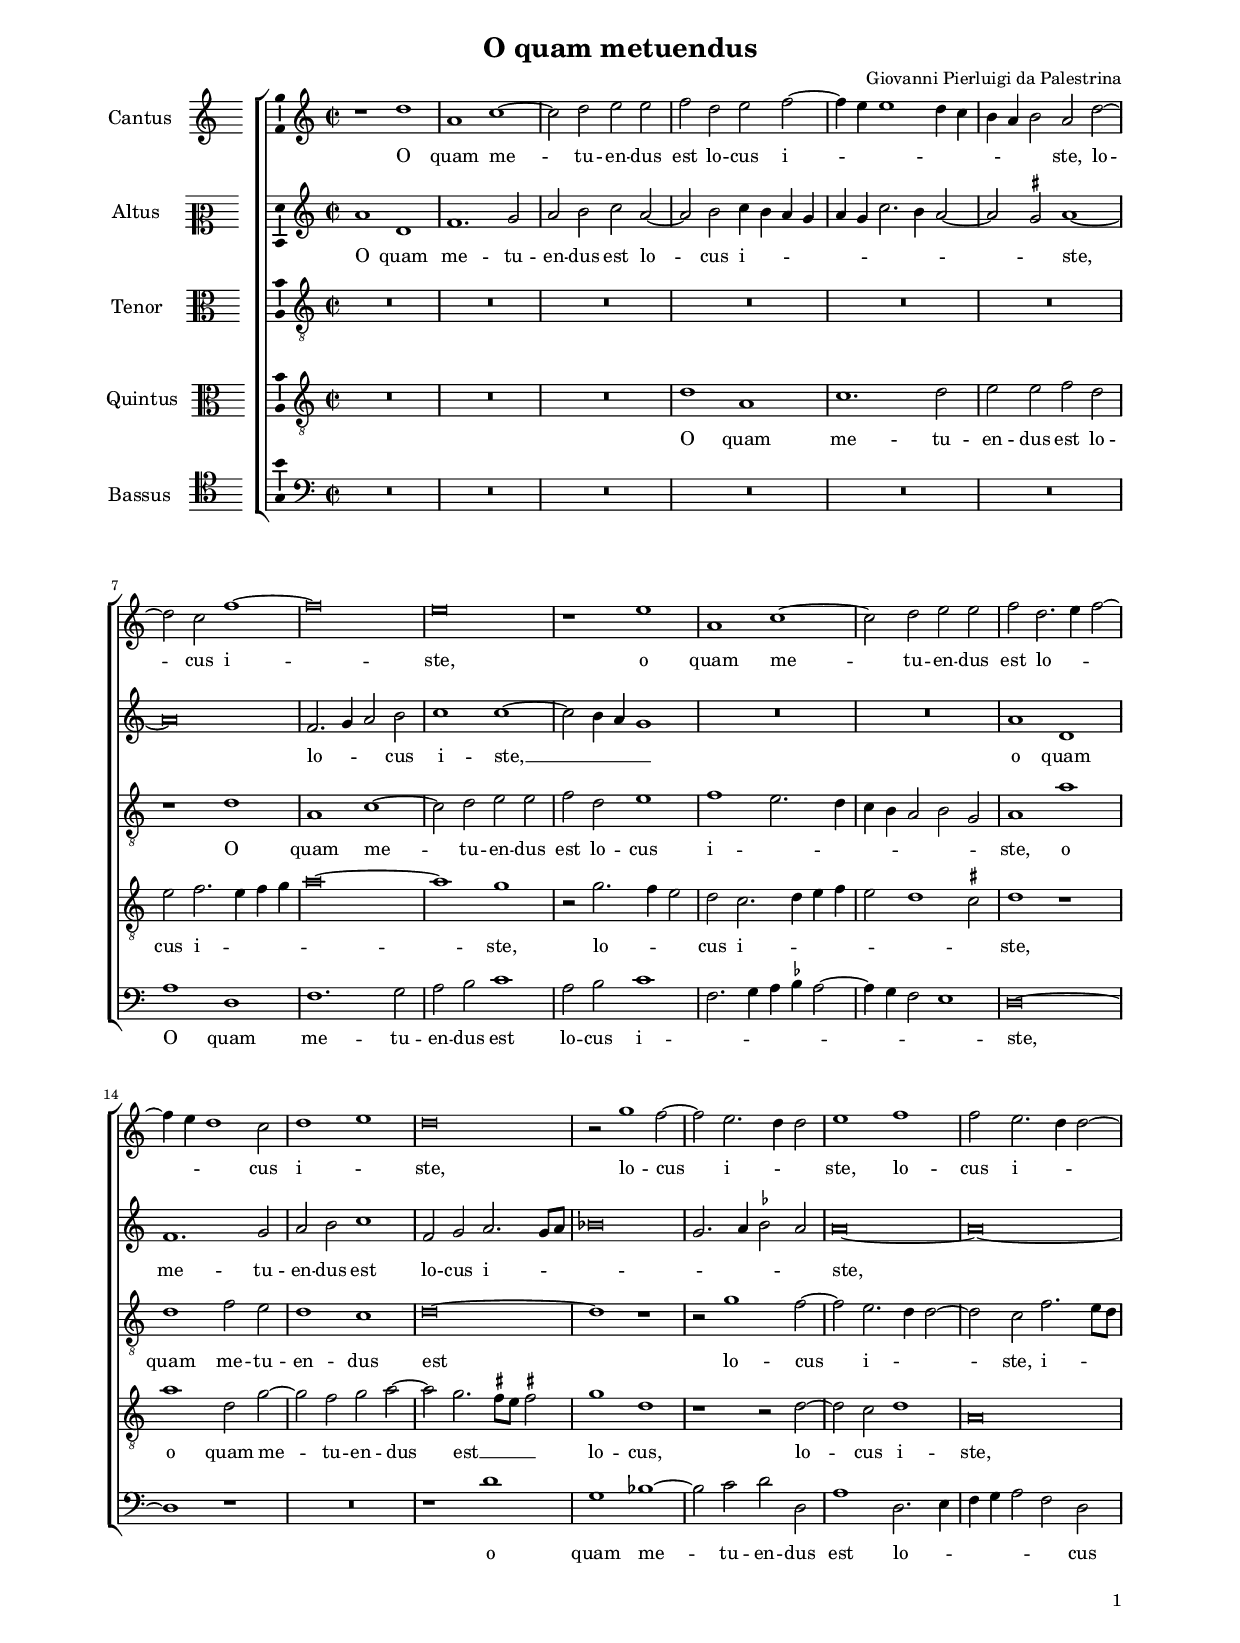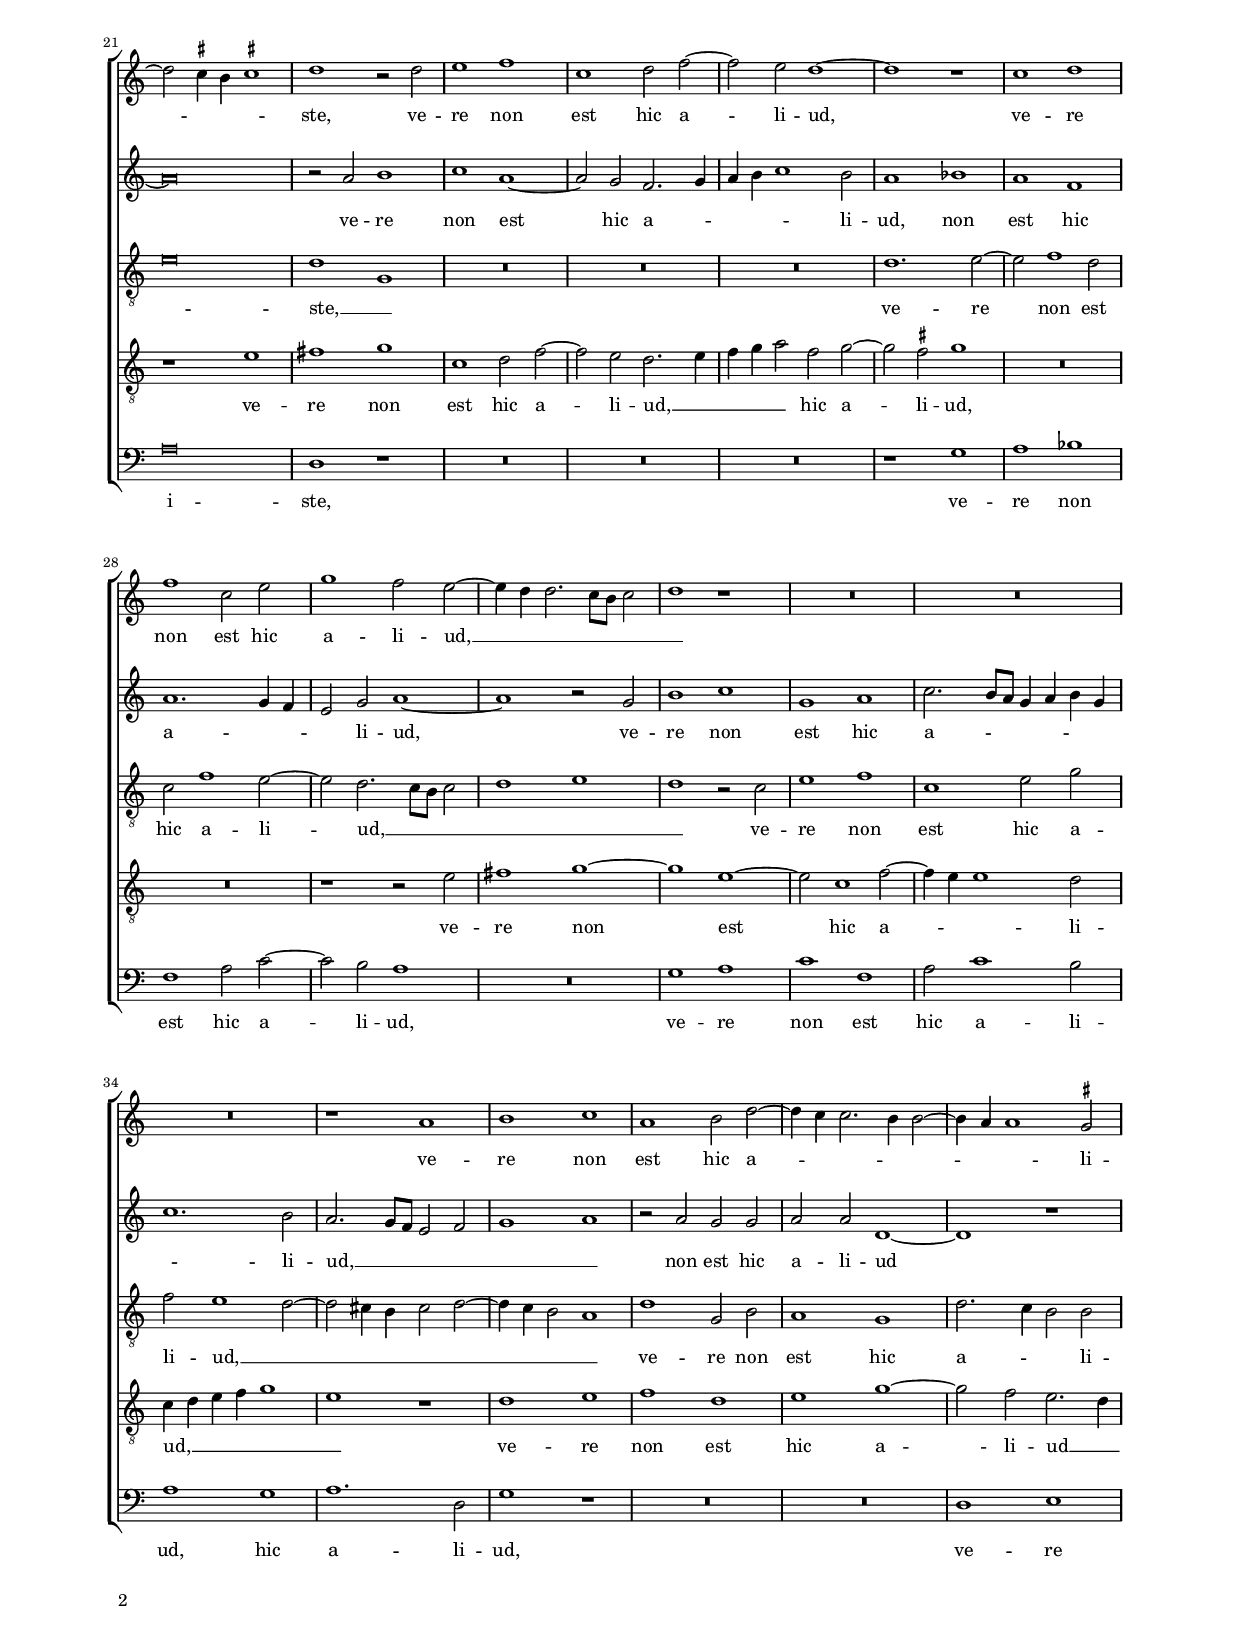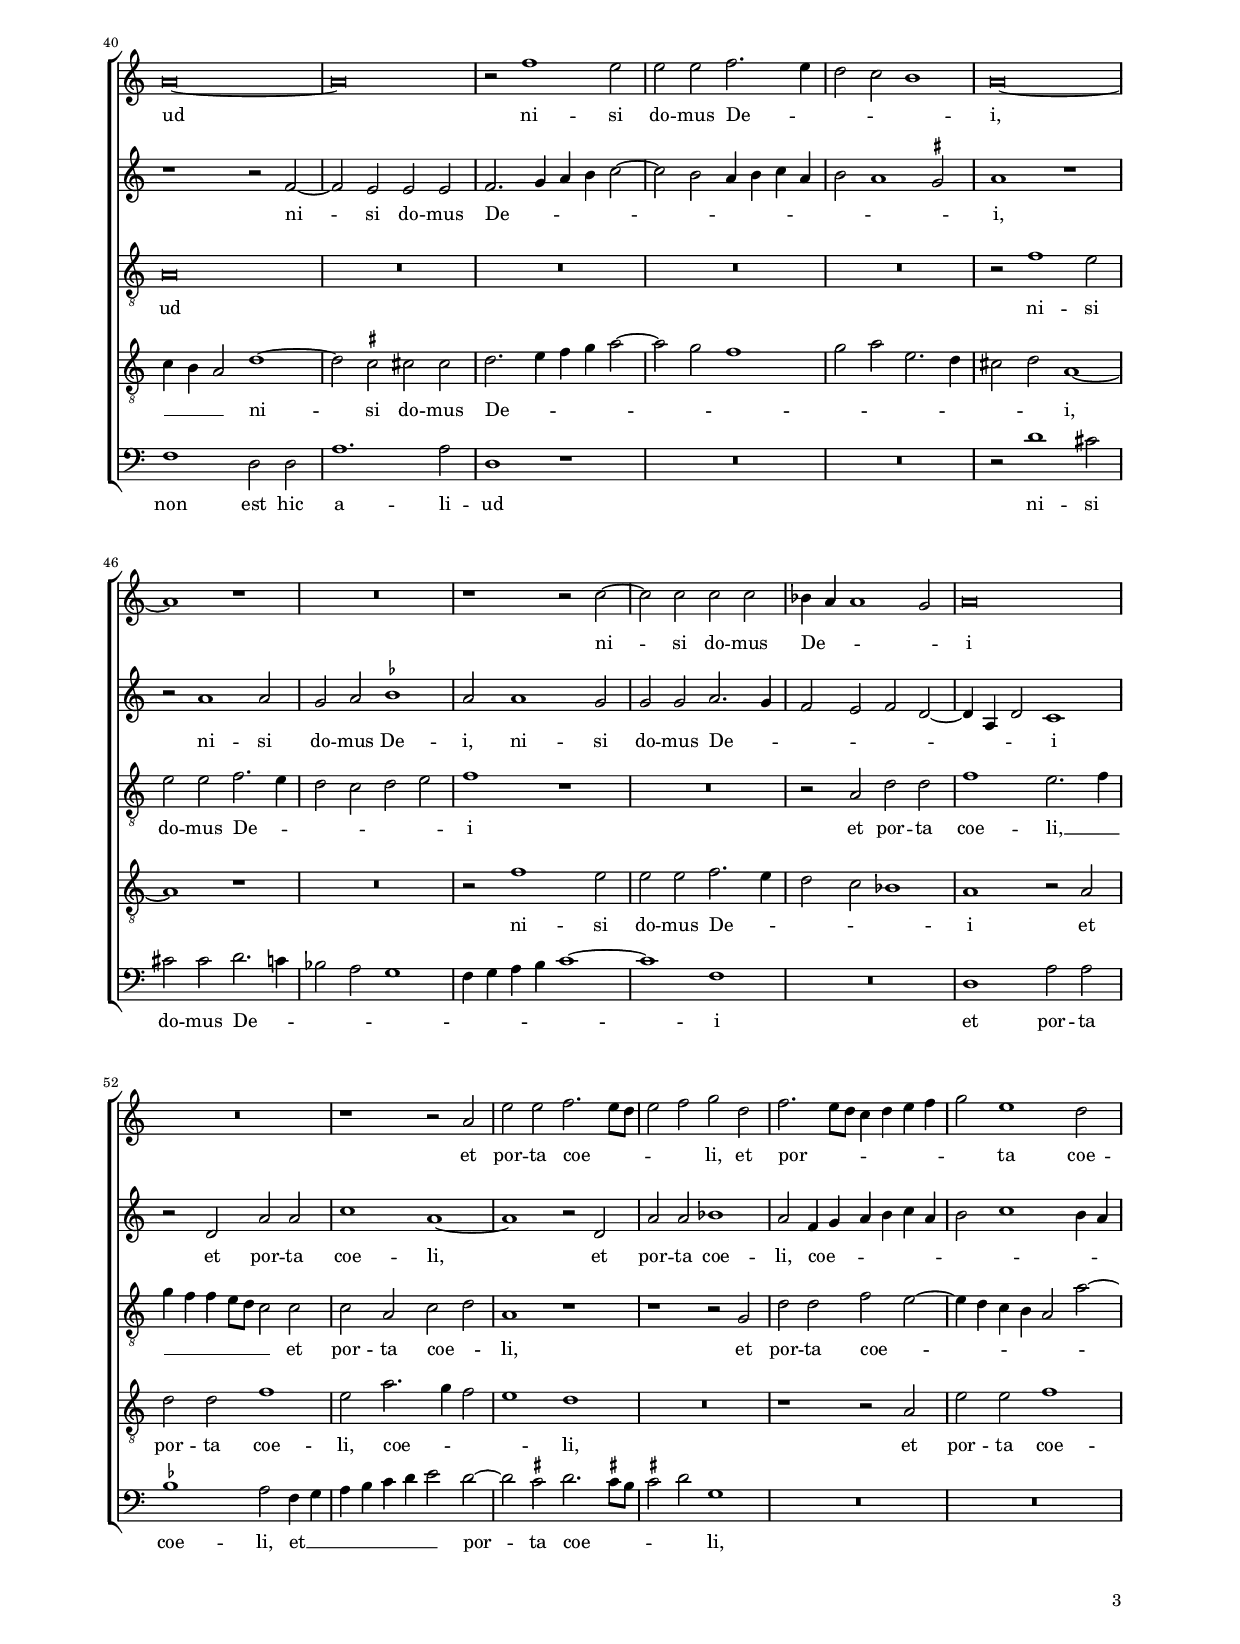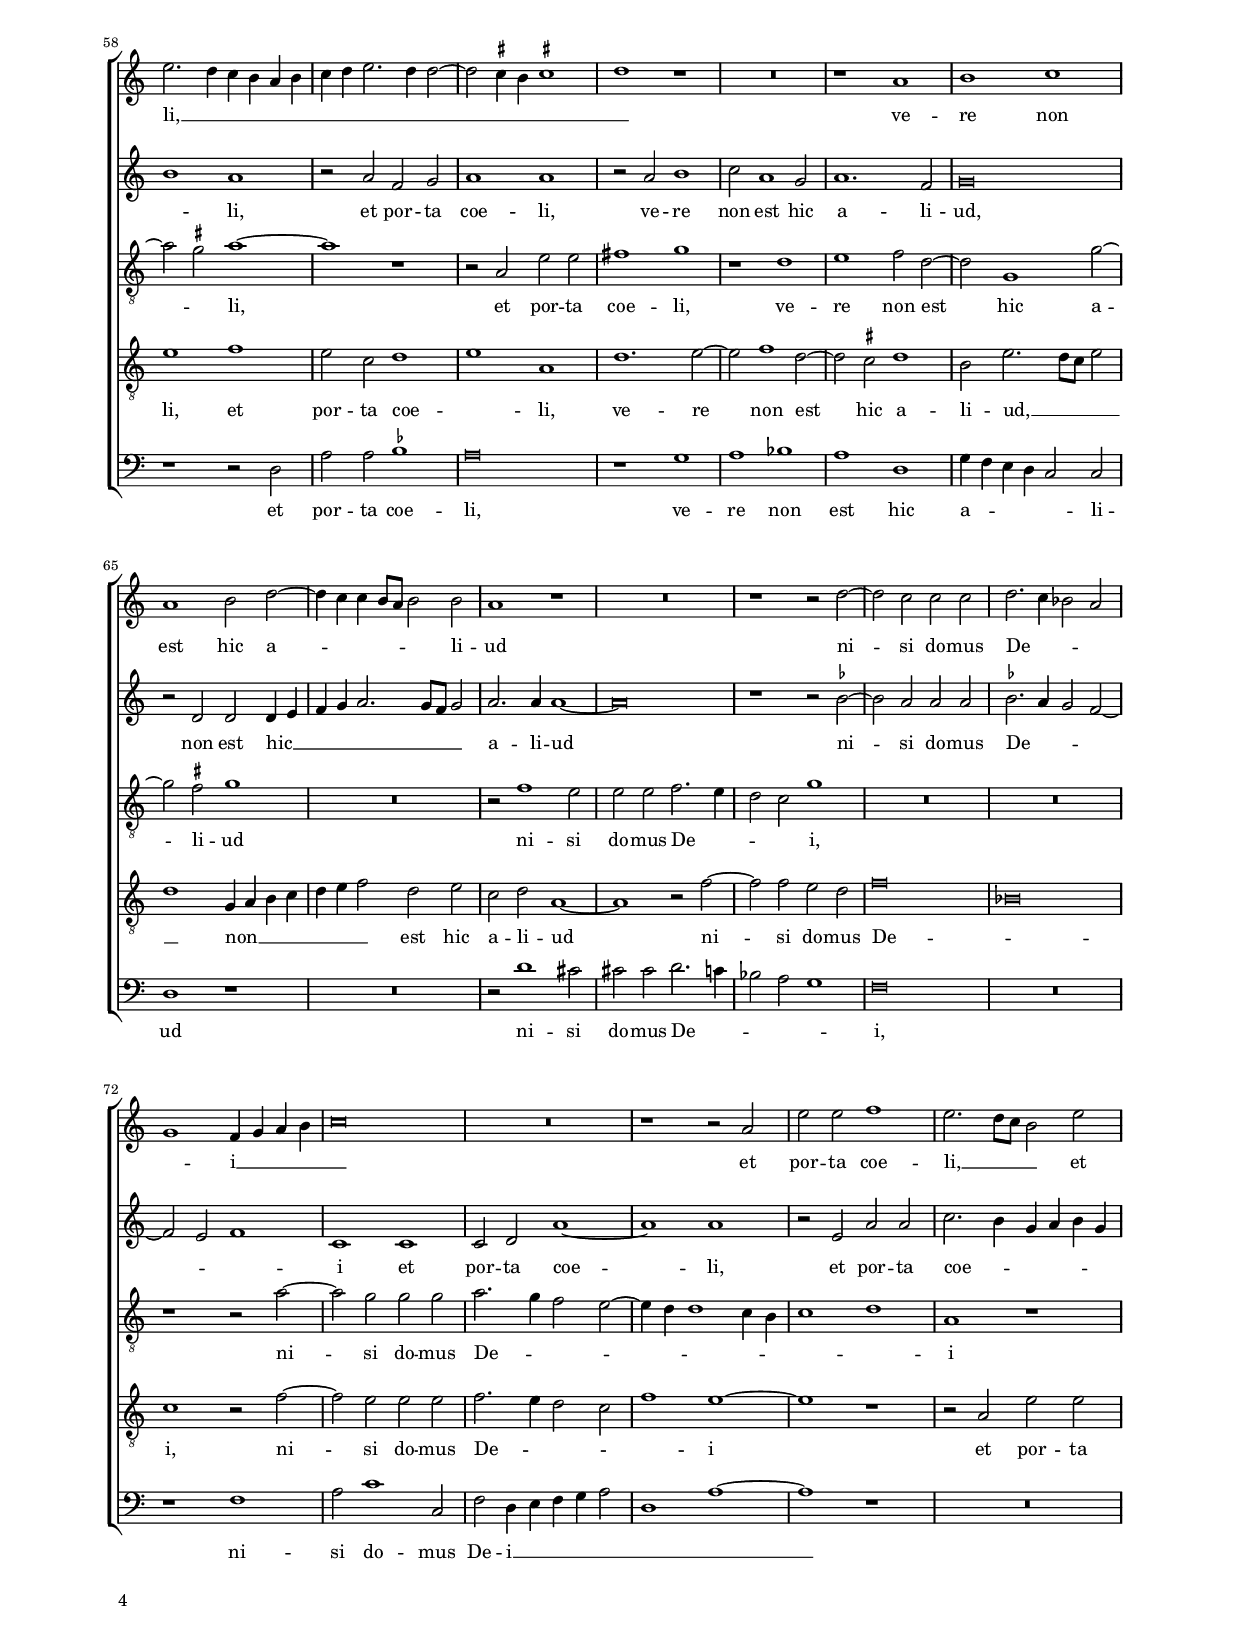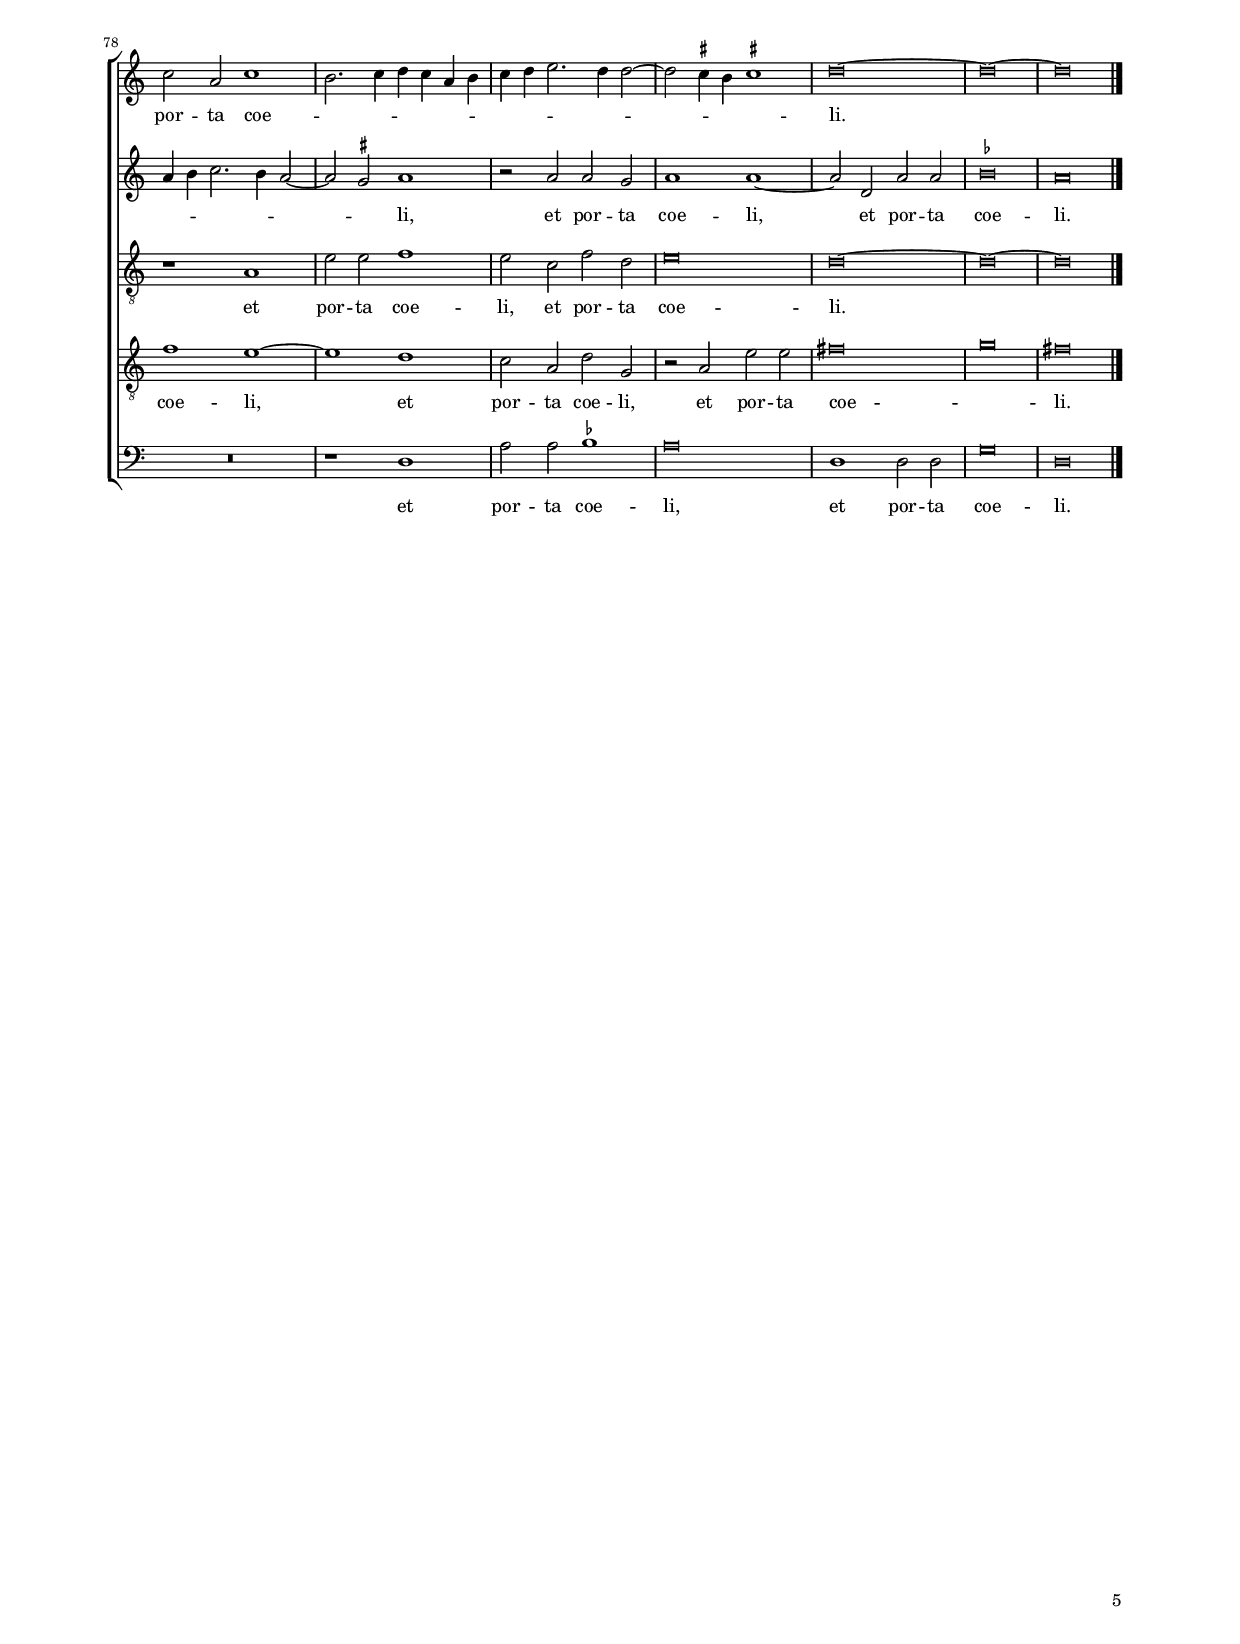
\header
{
  title="O quam metuendus"
  composer="Giovanni Pierluigi da Palestrina"
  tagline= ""
}

\version "2.24.2"
\include "deutsch.ly"
#(set-global-staff-size 15)
% #(set-default-paper-size "letter")
#(ly:set-option 'point-and-click #f)


\paper
	{
	top-margin = 1.8 \cm
	bottom-margin = 1.2 \cm
	left-margin = 2 \cm
	right-margin = 2 \cm
	ragged-bottom = ##f
	ragged-last-bottom = ##t
	print-page-number = ##f
	system-system-spacing = #'((basic-distance . 16) (minimum-distance . 14) (padding . 5) (strechability . 150))
	oddFooterMarkup=\markup   \fill-line { "" \fromproperty #'page:page-number-string }
	evenFooterMarkup=\markup  \fill-line { \fromproperty #'page:page-number-string "" }
	last-bottom-spacing = #'((basic-distance . 12) (minimum-distance . 7) (padding . 4))
%	systems-per-page = 3
%	page-count = 3
%	min-systems-per-page = 3
	markup-system-spacing = #'(basic-distance . 12)
%	print-all-headers = ##t
%	print-first-page-number = ##t
%	first-page-number = 1
	}

	
global = {
	\key c \major
	\time 2/2 \set Score.measureLength = #(ly:make-moment 2/1)
	\skip 1*2*84 \bar "|."
	}

	ficta = { \once \set suggestAccidentals = ##t }

	forget = #(define-music-function (music) (ly:music?) #{
		\accidentalStyle forget
		$music
		\accidentalStyle default
		#})



incipitcantus = \markup { \score {
	{
	\set Staff.instrumentName = \markup { \fontsize #1 "Cantus" }
	\key c \major
	\clef violin
	s4 \bar ""
	}
	\layout  {
	raggedright = ##t
	indent = 1.6 \cm
	line-width = 2.5\cm
	\context { \Staff \remove Time_signature_engraver }
	\override Staff.Clef.Y-extent = #'(0 . 0)
	}} \hspace #1 }

	 
incipitaltus = \markup { \score {
	{
	\set Staff.instrumentName = \markup { \fontsize #1 "Altus" }
	\key c \major
	\clef mezzosoprano
	s4 \bar ""
	}
	\layout  {
	raggedright = ##t
	indent = 1.6 \cm
	line-width = 2.5\cm
	\context { \Staff \remove Time_signature_engraver }
	\override Staff.Clef.Y-extent = #'(0 . 0)
	}} \hspace #1 }


incipittenor = \markup { \score {
	{
	\set Staff.instrumentName = \markup { \fontsize #1 "Tenor" }
	\key c \major
	\clef alto
	s4 \bar ""
	}
	\layout  {
	raggedright = ##t
	indent = 1.6 \cm
	line-width = 2.5\cm
	\context { \Staff \remove Time_signature_engraver }
	\override Staff.Clef.Y-extent = #'(0 . 0)
	}} \hspace #1 }
	 
	 
incipitquintus = \markup { \score {
	{
	\set Staff.instrumentName = \markup { \fontsize #1 "Quintus" }
	\key c \major
	\clef alto
	s4 \bar ""
	}
	\layout  {
	raggedright = ##t
	indent = 1.6 \cm
	line-width = 2.5\cm
	\context { \Staff \remove Time_signature_engraver }
	\override Staff.Clef.Y-extent = #'(0 . 0)
	}} \hspace #1 }
	 
	 
incipitbassus = \markup { \score {
	{
	\set Staff.instrumentName = \markup { \fontsize #1 "Bassus" }
	\key c \major
	\clef tenor
	s4 \bar ""
	}
	\layout  {
	raggedright = ##t
	indent = 1.6 \cm
	line-width = 2.5\cm
	\context { \Staff \remove Time_signature_engraver }
	\override Staff.Clef.Y-extent = #'(0 . 0)
	}} \hspace #1 }


cantus =  \relative c''
	{
	r1 d
	a1 c~
	c2 d e e
	f2 d e f~
%5
	f4 e e1 d4 c |
	h4 a h2 a d~
	d2 c f1~
	f\breve
	e\breve
%10
	r1 e |
	a,1 c~
	c2 d e e
	f2 d2. e4 f2~
	f4 e d1 c2
%15
	d1 e |
	d\breve
	r2 g1 f2~
	f2 e2. d4 d2
	e1 f
%20
	f2 e2. d4 d2~ |
	d2 \ficta cis4 h \ficta cis!1
	d1 r2 d
	e1 f
	c1 d2 f~
%25
	f2 e d1~ |
	d1 r
	c1 d
	f1 c2 e
	g1 f2 e~
%30
	e4 d d2. c8 h c2 |	
	d1 r
	R\breve
	R\breve
	R\breve
%35
	r1 a |
	h1 c
	a1 h2 d~
	d4 c c2. h4 h2~
	h4 a a1 \ficta gis2
%40
	a\breve~ |
	a\breve
	r2 f'1 e2
	e2 e f2. e4
	d2 c h1
%45
	a\breve~ |
	a1 r
	R\breve
	r1 r2 c~
	c2 c c c
%50
	b4 a a1 g2 |
	a\breve
	R\breve
	r1 r2 a
	e'2 e f2. e8 d
%55
	e2 f g d |
	f2. e8 d c4 d e f
	g2 e1 d2
	e2. d4 c h a h
	c4 d e2. d4 d2~
%60
	d2 \ficta cis4 h \ficta cis!1 |
	d1 r
	R\breve
	r1 a
	h1 c
%65
	a1 h2 d~ |
	d4 c c h8 a h2 h
	a1 r
	R\breve
	r1 r2 d~
%70
	d2 c c c |
	d2. c4 b2 a
	g1 f4 g a h
	c\breve
	R\breve
%75
	r1 r2 a |
	e'2 e f1
	e2. d8 c h2 e
	c2 a c1
	h2. c4 d c a h
%80
	c4 d e2. d4 d2~ |
	d2 \ficta cis4 h \ficta cis!1
	d\breve~
	d\breve~
	d\breve |
	}


altus =  \relative c'
	{
	a'1 d,
	f1. g2
	a2 h c a~
	a2 h c4 h a g
%5
	a4 g c2. h4 a2~ |
	a2 \ficta gis a1~
	a\breve
	f2. g4 a2 h
	c1 c~
%10
	c2 h4 a g1 |
	R\breve
	R\breve
	a1 d,
	f1. g2
%15
	a2 h c1 |
	f,2 g a2. g8 a 
	b\breve
	g2. a4 \ficta b2 a
	a\breve~
%20
	a\breve~ |
	a\breve
	r2 a h1
	c1 a~
	a2 g f2. g4
%25
	a4 h c1 h2 |
	a1 b
	a1 f
	a1. g4 f
	e2 g a1~
%30
	a1 r2 g |	
	h1 c
	g1 a
	c2. h8 a g4 a h g
	c1. h2
%35
	a2. g8 f e2 f |
	g1 a
	r2 a g g
	a2 a d,1~
	d1 r
%40
	r1 r2 f~ |
	f2 e e e
	f2. g4 a h c2~
	c2 h a4 h c a
	h2 a1 \ficta gis2
%45
	a1 r |
	r2 a1 a2
	g2 a \ficta b1
	a2 a1 g2
	g2 g a2. g4
%50
	f2 e f d~ |
	d4 a d2 c1
	r2 d a' a
	c1 a~
	a1 r2 d,
%55
	a'2 a b1 |
	a2 f4 g a h c a
	h2 c1 h4 a
	h1 a
	r2 a f g
%60
	a1 a |
	r2 a h1
	c2 a1 g2
	a1. f2
	g\breve
%65
	r2 d d d4 e |	
	f4 g a2. g8 f g2
	a2. a4 a1~
	a\breve
	r1 r2 \ficta b~
%70
	\ficta b2 a a a |
	\ficta b2. a4 g2 f~
	f2 e f1
	c1 c
	c2 d a'1~
%75
	a1 a |
	r2 e a a
	c2. h4 g a h g
	a4 h c2. h4 a2~
	a2 \ficta gis a1
%80
	r2 a a g |
	a1 a~
	a2 d, a' a
	\ficta b\breve
	a\breve |
	}


tenor =  \relative c'
	{
	R\breve
	R\breve
	R\breve
	R\breve
%5
	R\breve |
	R\breve
	r1 d
	a1 c~
	c2 d e e
%10
	f2 d e1 |
	f1 e2. d4
	c4 h a2 h g
	a1 a'
	d,1 f2 e
%15
	d1 c |
	d\breve~
	d1 r
	r2 g1 f2~
	f2 e2. d4 d2~
%20
	d2 c f2. e8 d |
	e\breve
	d1 g,
	R\breve
	R\breve
%25
	R\breve |
	d'1. e2~
	e2 f1 d2
	c2 f1 e2~
	e2 d2. c8 h c2
%30
	d1 e |
	d1 r2 c
	e1 f
	c1 e2 g
	f2 e1 d2~
%35
	d2 cis4 h cis2 d~ |
	d4 c h2 a1
	d1 g,2 h
	a1 g
	d'2. c4 h2 h
%40
	a\breve |
	R\breve
	R\breve
	R\breve
	R\breve
%45
	r2 f'1 e2 |
	e2 e f2. e4
	d2 c d e
	f1 r
	R\breve
%50
	r2 a, d d |
	f1 e2. f4
	g4 f f e8 d c2 c
	c2 a c d
	a1 r
%55
	r1 r2 g |
	d'2 d f e~
	e4 d c h a2 a'~
	a2 \ficta gis a1~
	a1 r
%60
	r2 a, e' e |
	fis1 g
	r1 d
	e1 f2 d~
	d2 g,1 g'2~
%65
	g2 \ficta fis g1 |
	R\breve
	r2 f1 e2
	e2 e f2. e4
	d2 c g'1
%70
	R\breve |
	R\breve
	r1 r2 a~
	a2 g g g
	a2. g4 f2 e~
%75
	e4 d d1 c4 h |
	c1 d
	a1 r
	r1 a
	e'2 e f1
%80
	e2 c f d |
	e\breve
	d\breve~
	d\breve~
	d\breve |
	}


quintus  =  \relative c'
	{
	R\breve
	R\breve
	R\breve
	d1 a
%5
	c1. d2  |
	e2 e f d
	e2 f2. e4 f g
	a\breve~
	a1 g
%10
	r2 g2. f4 e2 |
	d2 c2. d4 e f
	e2 d1 \ficta cis2
	d1 r
	a'1 d,2 g~
%15
	g2 f g a~ |
	a2 g2. \ficta fis8 e \ficta fis!2
	g1 d
	r1 r2 d~
	d2 c d1
%20
	a\breve |
	r1 e'
	fis1 g
	c,1 d2 f~
	f2 e d2. e4
%25
	f4 g a2 f g~ |
	g2 \ficta fis g1
	R\breve
	R\breve
	r1 r2 e
%30
	fis1 g~ |
	g1 e~
	e2 c1 f2~
	f4 e e1 d2
	c4 d e f g1
%35
	e1 r |
	d1 e
	f1 d
	e1 g~
	g2 f e2. d4
%40
	c4 h a2 d1~ |
	d2 \ficta cis cis!2 cis
	d2. e4 f g a2~
	a2 g f1
	g2 a e2. d4
%45
	cis2 d a1~ |
	a1 r
	R\breve
	r2 f'1 e2
	e2 e f2. e4
%50
	d2 c b1 |
	a1 r2 a
	d2 d f1
	e2 a2. g4 f2
	e1 d
%55
	R\breve |
	r1 r2 a
	e'2 e f1
	e1 f
	e2 c d1
%60
	e1 a, |
	d1. e2~
	e2 f1 d2~
	d2 \ficta cis d1
	h2 e2. d8 c e2
%65
	d1 g,4 a h c |
	d4 e f2 d e
	c2 d a1~
	a1 r2 f'~
	f2 f e d
%70
	f\breve |
	b,\breve
	c1 r2 f~
	f2 e e e
	f2. e4 d2 c
%75
	f1 e~ |
	e1 r
	r2 a, e' e
	f1 e~
	e1 d
%80
	c2 a d g, |
	r2 a e' e
	fis\breve
	g\breve
	fis\breve |
	}


bassus  =  \relative c
	{
	R\breve
	R\breve
	R\breve
	R\breve
%5
	R\breve |
	R\breve
	a'1 d,
	f1. g2
	a2 h c1
%10
	a2 h c1 |
	f,2. g4 a \ficta b a2~
	a4 g f2 e1
	d\breve~
	d1 r
%15
	R\breve |
	r1 d'
	g,1 b~
	b2 c d d,
	a'1 d,2. e4
%20
	f4 g a2 f d |
	a'\breve
	d,1 r
	R\breve
	R\breve
%25
	R\breve
	r1 g
	a1 b
	f1 a2 c~
	c2 h a1
%30
	R\breve |
	g1 a
	c1 f,
	a2 c1 h2
	a1 g
%35
	a1. d,2 |
	g1 r
	R\breve
	R\breve
	d1 e
%40
	f1 d2 d |
	a'1. a2
	d,1 r
	R\breve
	R\breve
%45
	r2 d'1 cis2 |
	cis cis d2. c4
	b2 a g1
	f4 g a h c1~
	c1 f,
%50
	R\breve |
	d1 a'2 a
	\ficta b1 a2 f4 g
	a4 h c d e2 d~
	d2 \ficta cis d2. \ficta cis!8 h
%55
	\ficta cis2 d g,1 |
	R\breve
	R\breve
	r1 r2 d
	a'2 a \ficta b1
%60
	a\breve |
	r1 g
	a1 b
	a1 d,
	g4 f e d c2 c
%65
	d1 r |
	R\breve
	r2 d'1 cis2
	cis cis d2. c4
	b2 a g1
%70
	f\breve |
	R\breve
	r1 f
	a2 c1 c,2
	f2 d4 e f g a2
%75
	d,1 a'~ |
	a1 r
	R\breve
	R\breve
	r1 d,
%80
	a'2 a \ficta b1 |
	a\breve
	d,1 d2 d
	g\breve
	d\breve |
	}


lyricscantus = \lyricmode {
	O quam me -- tu -- en -- dus est lo -- cus i -- _ _ _ _ _ _ _ ste,
	lo -- cus i -- ste,
	o quam me -- tu -- en -- dus est lo -- _ _ _ _ cus i -- _ ste,
	lo -- cus i -- _ _ ste,
	lo -- cus i -- _ _ _ _ _ ste,
	ve -- re non est hic a -- li -- ud,
	ve -- re non est hic a -- li -- ud, __ _ _ _ _ _ _
	ve -- re non est hic a -- _ _ _ _ _ _ li -- ud
	ni -- si do -- mus De -- _ _ _ _ i,
	ni -- si do -- mus De -- _ _ _ i
	et por -- ta coe -- _ _ _ _ li,
	et por -- _ _ _ _ _ _ _ ta coe -- li, __ _ _ _ _ _ _ _ _ _ _ _ _ _ _
	ve -- re non est hic a -- _ _ _ _ _ li -- ud
	ni -- si do -- mus De -- _ _ _ _ i __ _ _ _ _
	et por -- ta coe -- li, __ _ _ _ 
	et por -- ta coe -- _ _ _ _ _ _ _ _ _ _ _ _ _ _ li.
	}


lyricsaltus = \lyricmode {
	O quam me -- tu -- en -- dus est lo -- cus i -- _ _ _ _ _ _ _ _ _ ste,
	lo -- _ _ cus i -- ste, __ _ _ _
	o quam me -- tu -- en -- dus est lo -- cus i -- _ _ _ _ _ _ _ ste,
	ve -- re non est hic a -- _ _ _ _ li -- ud,
	non est hic a -- _ _ _ li -- ud,
	ve -- re non est hic a -- _ _ _ _ _ _ _ li -- ud, __ _ _ _ _ _ _
	non est hic a -- li -- ud
	ni -- si do -- mus De -- _ _ _ _ _ _ _ _ _ _ _ _ i,
	ni -- si do -- mus De -- i,
	ni -- si do -- mus De -- _ _ _ _ _ _ _ i
	et por -- ta coe -- li,
	et por -- ta coe -- li,
	coe -- _ _ _ _ _ _ _ _ _ _ li,
	et por -- ta coe -- li,
	ve -- re non est hic a -- li -- ud,
	non est hic __ _ _ _ _ _ _ _ a -- li -- ud
	ni -- si do -- mus De -- _ _ _ _ _ i
	et por -- ta coe -- li,
	et por -- ta coe -- _ _ _ _ _ _ _ _ _ _ _ li,
	et por -- ta coe -- li,
	et por -- ta coe -- li.
	}


lyricstenor = \lyricmode {
	O quam me -- tu -- en -- dus est lo -- cus i -- _ _ _ _ _ _ _ ste,
	o quam me -- tu -- en -- dus est lo -- cus i -- _ _ ste,
	i -- _ _ _ ste, __ _
	ve -- re non est hic a -- li -- ud, __ _ _ _ _ _ _
	ve -- re non est hic a -- li -- ud, __ _ _ _ _ _ _ _ _ 
	ve -- re non est hic a -- _ _ li -- ud
	ni -- si do -- mus De -- _ _ _ _ _ i
	et por -- ta coe -- li, __ _ _ _ _ _ _ _ 
	et por -- ta coe -- _ li,
	et por -- ta coe -- _ _ _ _ _ _ _ li,
	et por -- ta coe -- li,
	ve -- re non est hic a -- li -- ud
	ni -- si do -- mus De -- _ _ _ i,
	ni -- si do -- mus De -- _ _ _ _ _ _ _ _ _ i
	et por -- ta coe -- li,
	et por -- ta coe -- li.
	}


lyricsquintus = \lyricmode {
	O quam me -- tu -- en -- dus est lo -- cus i -- _ _ _ _ ste,
	lo -- _ _ cus i -- _ _ _ _ _ _ ste,
	o quam me -- tu -- en -- dus est __ _ _ _ lo -- cus,
	lo -- cus i -- ste,
	ve -- re non est hic a -- li -- ud, __ _ _ _ _
	hic a -- li -- ud,
	ve -- re non est hic a -- _ _ li -- ud, __ _ _ _ _ _
	ve -- re non est hic a -- li -- ud __ _ _ _ _
	ni -- si do -- mus De -- _ _ _ _ _ _ _ _ _ _ _ _ i,
	ni -- si do -- mus De -- _ _ _ _ i
	et por -- ta coe -- li,
	coe -- _ _ _ li,
	et por -- ta coe -- li,
	et por -- ta coe -- _ li,
	ve -- re non est hic a -- li -- ud, __ _ _ _ _
	non __ _ _ _ _ _ _ est hic a -- li -- ud
	ni -- si do -- mus De -- _ i,
	ni -- si do -- mus De -- _ _ _ _ i
	et por -- ta coe -- li,
	et por -- ta coe -- li,
	et por -- ta coe -- _ li.
	}


lyricsbassus = \lyricmode {
	O quam me -- tu -- en -- dus est lo -- cus i -- _ _ _ _ _ _ _ _ ste,
	o quam me -- tu -- en -- dus est lo -- _ _ _ _ _ cus i -- ste,
	ve -- re non est hic a -- li -- ud,
	ve -- re non est hic a -- li -- ud,
	hic a -- li -- ud,
	ve -- re non est hic a -- li -- ud
	ni -- si do -- mus De -- _ _ _ _ _ _ _ _ _ i
	et por -- ta coe -- li,
	et __ _ _ _ _ _ _ por -- ta coe -- _ _ _ _ li,
	et por -- ta coe -- li,
	ve -- re non est hic a -- _ _ _ _ li -- ud
	ni -- si do -- mus De -- _ _ _ _ i,
	ni -- si do -- mus De -- i __ _ _ _ _ _ _
	et por -- ta coe -- li,
	et por -- ta coe -- li.
	}


\score
{  
	\transpose c c {
	\new ChoirStaff \with { \override StaffGrouper.staff-staff-spacing.basic-distance = #12 }
	<<

	\new Staff << \global
	\new Voice="v1" {
		\set Staff.instrumentName=\incipitcantus
%		\set Staff.instrumentName= "S"
		\set Staff.midiInstrument = "reed organ"
		\clef violin
		\cantus }
	\new Lyrics \lyricsto "v1" {\lyricscantus }
	>>


	\new Staff << \global
	\new Voice="v2" {
		\set Staff.instrumentName=\incipitaltus
%		\set Staff.instrumentName= "A"
		\set Staff.midiInstrument = "reed organ"
		\clef violin % "G_8"
		\altus}
	\new Lyrics \lyricsto "v2" {\lyricsaltus }
	>>


	\new Staff << \global
	\new Voice="v3" {
		\set Staff.instrumentName=\incipittenor
%		\set Staff.instrumentName= "T"
		\set Staff.midiInstrument = "reed organ"
		\clef "G_8"
		\tenor }
	\new Lyrics \lyricsto "v3" {\lyricstenor }
	>>


	\new Staff << \global
	\new Voice="v5" {
		\set Staff.instrumentName=\incipitquintus
%		\set Staff.instrumentName= "Q"
		\set Staff.midiInstrument = "reed organ"
		\clef "G_8"
		\quintus}
	\new Lyrics \lyricsto "v5" {\lyricsquintus }
	>>


	\new Staff << \global
	\new Voice="v4" {
		\set Staff.instrumentName=\incipitbassus
%		\set Staff.instrumentName= "B"
		\set Staff.midiInstrument = "reed organ"
		\clef bass 
		\bassus }
	\new Lyrics \lyricsto "v4" {\lyricsbassus}
	>>

	>>
	} % transpose

	\layout
	{
	indent = 2.5\cm
	\context { \Lyrics \override VerticalAxisGroup.nonstaff-relatedstaff-spacing.padding = #1.4 }
%	\context { \Lyrics \override LyricText.font-size = #1 }
	\context { \Staff \override TimeSignature.break-visibility = #end-of-line-invisible }
	\context { \Staff \consists Ambitus_engraver }
	\context { \Score \override BarNumber.padding = #2 }
	\context { \Voice \override NoteHead.style = #'baroque }
	}

\midi
	{
	\tempo 2 = 90
	}

}


% EOF
